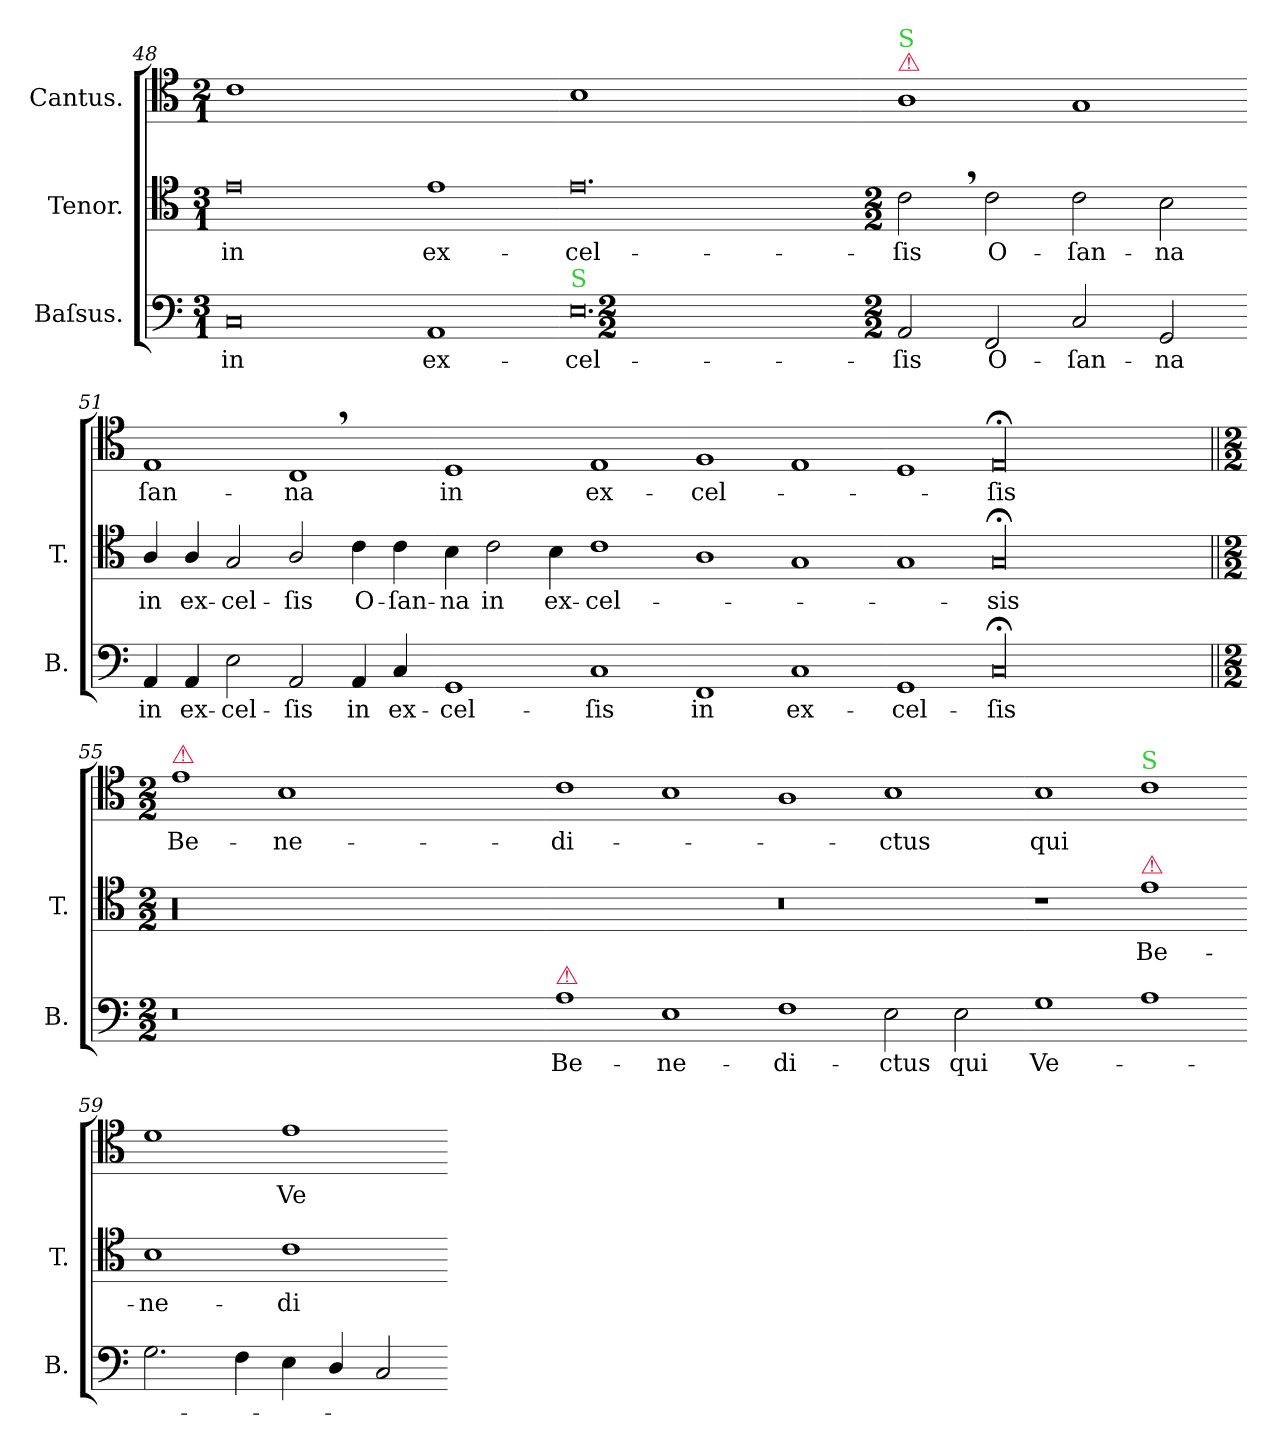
**kern	**text	**kern	**text	**kern	**text
*part3	*part3	*part2	*part2	*part1	*part1
*staff3	*staff3	*staff2	*staff2	*staff1	*staff1
*I"Baſsus.	*	*I"Tenor.	*	*I"Cantus.	*
*I'B.	*	*I'T.	*	*	*
*clefF4	*	*clefC4	*	*clefC4	*
*k[]	*	*k[]	*	*k[]	*
*M3/1	*	*M3/1	*	*M2/1	*
=48	=48	=48	=48	=48	=48
!	!	!	!	!LO:N:vis=1	!
0C/	in	0e\	in	0.c\	.
1AA/	ex-	1e\	ex-	.	.
=49-	=49-	=49-	=49-	=49-	=49-
!LO:TX:a:color=limegreen:t=S	!	!	!	!	!
!	!	!	!	!LO:N:vis=1	!
0.E\	-cel-	0.e\	-cel-	0.B\	.
*M2/2	*	*	*	*	*
=50-	=50-	=50-	=50-	=50-	=50-
*M2/2	*	*M2/2	*	*	*
!	!	!	!	!LO:TX:a:color=crimson:t=⚠	!
!	!	!	!	!LO:TX:a:color=limegreen:t=S	!
2AA/	-ſis	2c,\	-ſis	1A\	.
2FF/	O-	2c\	O-	.	.
2C/	-ſan-	2c\	-ſan-	1G/	.
2GG/	-na	2B\	-na	.	.
=51-	=51-	=51-	=51-	=51-	=51-
4AA/	in	4A/	in	1E/	-ſan-
4AA/	ex-	4A/	ex-	.	.
2E\	-cel-	2G/	-cel-	.	.
2AA/	-ſis	2A/	-ſis	1C,/	-na
!	!	!	!LO:LY:i	!	!
4AA/	in	4c\	O-	.	.
!	!	!	!LO:LY:i	!	!
4C/	ex-	4c\	-ſan-	.	.
=52-	=52-	=52-	=52-	=52-	=52-
!	!	!	!LO:LY:i	!	!
1GG/	-cel-	4B\	-na	1D/	in
!	!	!	!LO:LY:i	!	!
.	.	2c\	in	.	.
!	!	!	!LO:LY:i	!	!
.	.	4B\	ex-	.	.
!	!	!	!LO:LY:i	!	!
1C/	-ſis	1c\	-cel-	1E/	ex-
=53-	=53-	=53-	=53-	=53-	=53-
!	!LO:LY:i	!	!	!	!
1FF/	in	1A\	.	1F/	-cel-
!	!LO:LY:i	!	!	!	!
1C/	ex-	1G/	.	1E/	.
=54-	=54-	=54-	=54-	=54-	=54-
!	!LO:LY:i	!	!	!	!
1GG/	-cel-	1G/	.	1D/	.
!	!LO:LY:i	!	!LO:LY:i	!	!
00C;</	-ſis	00G;</	-sis	00E;</	-ſis
=55||	=55||	=55||	=55||	=55||	=55||
*M2/2	*	*M2/2	*	*M2/2	*
!	!	!	!	!LO:TX:a:color=crimson:t=⚠	!
0r	.	00r	.	1e\	Be-
.	.	.	.	1B\	-ne-
0ryy	.	.	.	0ryy	.
=56-	=56-	=56-	=56-	=56-	=56-
!LO:TX:a:color=crimson:t=⚠	!	!	!	!	!
1A\	Be-	0ryy	.	1c\	-di-
1E\	-ne-	.	.	1B\	.
=57-	=57-	=57-	=57-	=57-	=57-
1F\	-di-	0r	.	1A\	.
2E\	-ctus	.	.	1B\	-ctus
2E\	qui	.	.	.	.
=58-	=58-	=58-	=58-	=58-	=58-
1G\	Ve-	1r	.	1B\	qui
!	!	!	!	!LO:TX:a:color=limegreen:t=S	!
!	!	!LO:TX:a:color=crimson:t=⚠	!	!	!
1A\	.	1e\	Be-	1c\	.
=59-	=59-	=59-	=59-	=59-	=59-
2.G\	.	1B\	-ne-	1d\	.
4F\	.	.	.	.	.
4E\	.	1c\	-di-	1e\	Ve-
4D/	.	.	.	.	.
2C/	.	.	.	.	.
=-	=-	=-	=-	=-	=-
*-	*-	*-	*-	*-	*-
